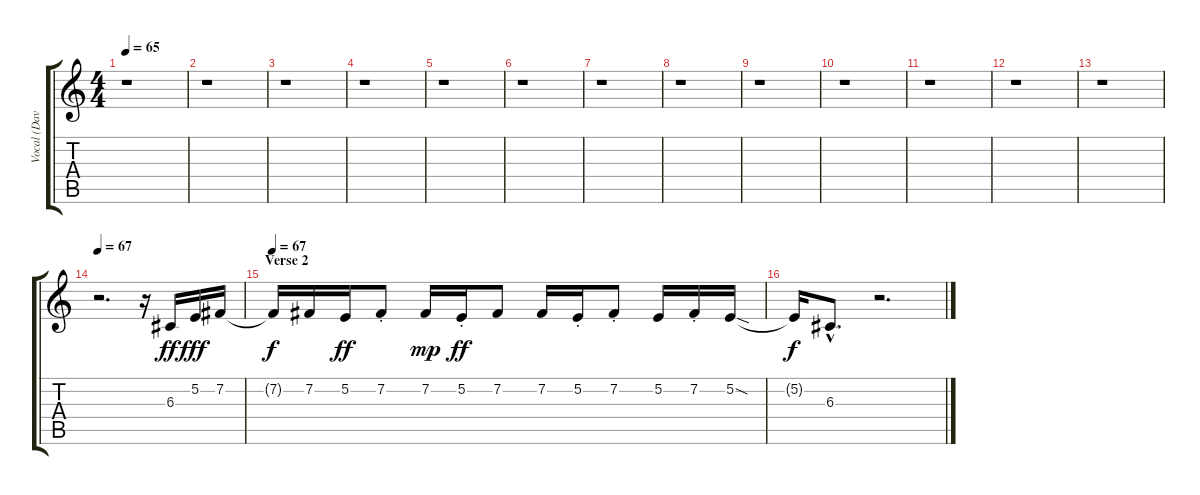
\track ("Vocal (David) / Clocks R-1" "Vocal (Dav") {instrument bassoon}
\staff {score tabs}
\tuning (E4 B3 G3 D3 A2 E2) {hide}
\ts (4 4)
\tempo 65
\clef g2
\ks c
r.1{dy fff} |
r.1 |
r.1 |
r.1 |
r.1 |
r.1 |
r.1 |
r.1 |
r.1 |
r.1 |
r.1 |
r.1 |
r.1 |
\tempo 67
r.2{d} r.16 6.3.16{dy ff} 5.2.16{dy fff} 7.2.16 |
\section ("" "Verse 2")
\tempo 67
7.2{t}.16{dy f} 7.2.16 5.2.16{dy ff} 7.2{st}.8 7.2.16{dy mp} 5.2{st}.16{dy ff} 7.2.8 7.2.16 5.2{st}.16 7.2{st}.8 5.2.16 7.2{st}.16 5.2{sod}.16 |
5.2{t}.16{dy f} 6.3{hac}.8{d} r.2{d}
